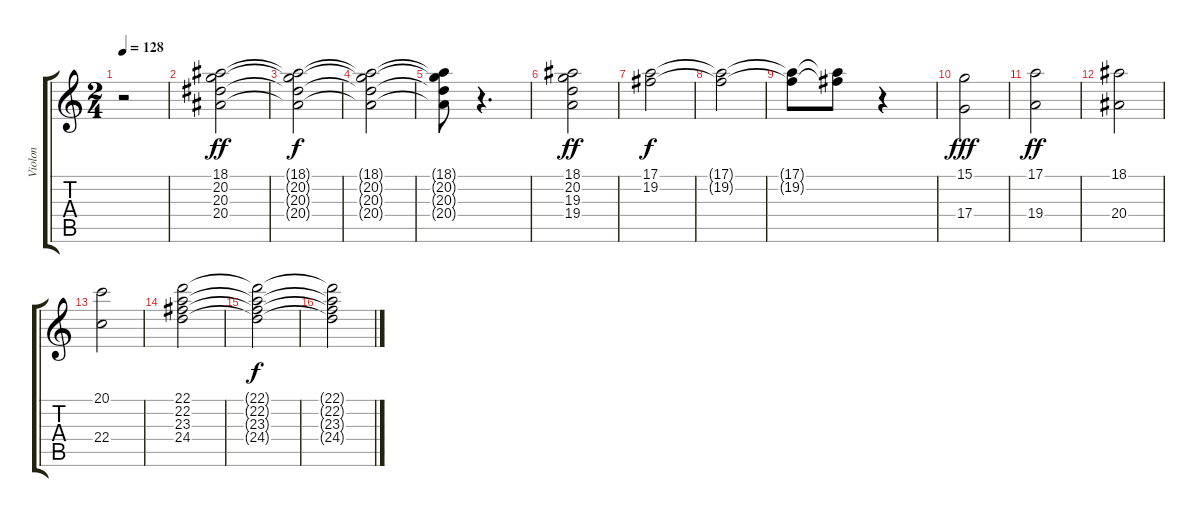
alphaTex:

\track ("Violon" "Violon") {instrument violin}
\staff {score tabs}
\tuning (E4 B3 G3 D3 A2 E2) {hide}
\ts (2 4)
\tempo 128
\clef g2
\ks c
r.2{dy ff} |
(18.1 20.2 20.3 20.4).2 |
(18.1{t} 20.2{t} 20.3{t} 20.4{t}).2{dy f} |
(18.1{t} 20.2{t} 20.3{t} 20.4{t}).2 |
(18.1{t} 20.2{t} 20.3{t} 20.4{t}).8 r.4{d} |
(18.1 20.2 19.3 19.4).2{dy ff} |
(17.1 19.2).2{dy f} |
(17.1{t} 19.2{t}).2 |
(17.1{t} 19.2{t}).8 (17.1{t} 19.2{t}).8 r.4 |
(15.1 17.4).2{dy fff} |
(17.1 19.4).2{dy ff} |
(18.1 20.4).2 |
(20.1 22.4).2 |
(22.1 22.2 23.3 24.4).2 |
(22.1{t} 22.2{t} 23.3{t} 24.4{t}).2{dy f} |
(22.1{t} 22.2{t} 23.3{t} 24.4{t}).2
